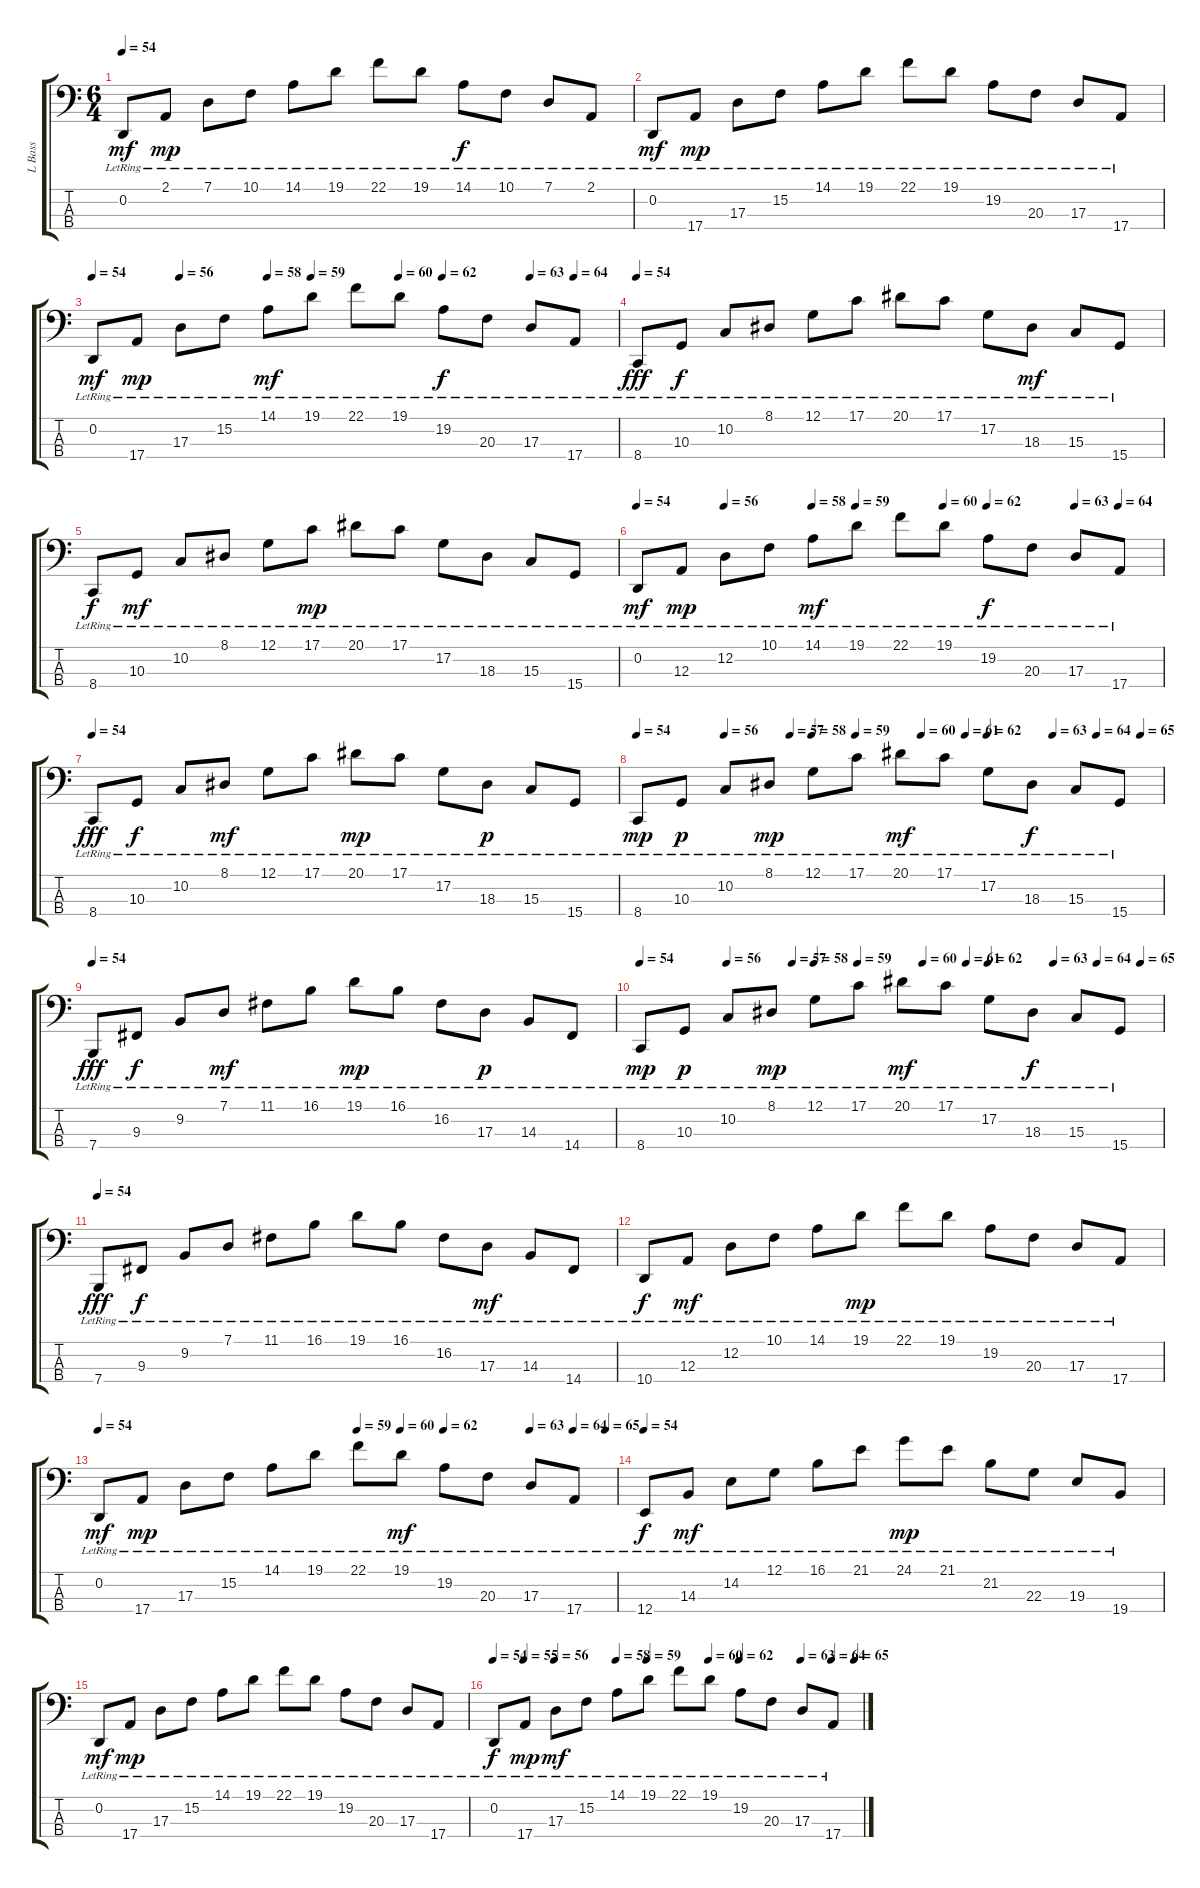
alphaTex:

\track ("L Bass" "L Bass") {instrument acousticgrandpiano}
\staff {score tabs}
\tuning (G2 D2 A1 E1) {hide}
\ts (6 4)
\tempo 54
\clef f4
\ks c
0.2{lr}.8{dy mf instrument acousticgrandpiano} 2.1{lr}.8{dy mp} 7.1{lr}.8 10.1{lr}.8 14.1{lr}.8 19.1{lr}.8 22.1{lr}.8 19.1{lr}.8 14.1{lr}.8{dy f} 10.1{lr}.8 7.1{lr}.8 2.1{lr}.8 |
0.2{lr}.8{dy mf} 17.4{lr}.8{dy mp} 17.3{lr}.8 15.2{lr}.8 14.1{lr}.8 19.1{lr}.8 22.1{lr}.8 19.1{lr}.8 19.2{lr}.8 20.3{lr}.8 17.3{lr}.8 17.4{lr}.8 |
\tempo 54
\tempo (56 0.16666666666666666)
\tempo (58 0.3333333333333333)
\tempo (59 0.4166666666666667)
\tempo (60 0.5833333333333334)
\tempo (62 0.6666666666666666)
\tempo (63 0.8333333333333334)
\tempo (64 0.9166666666666666)
0.2{lr}.8{dy mf} 17.4{lr}.8{dy mp} 17.3{lr}.8 15.2{lr}.8 14.1{lr}.8{dy mf} 19.1{lr}.8 22.1{lr}.8 19.1{lr}.8 19.2{lr}.8{dy f} 20.3{lr}.8 17.3{lr}.8 17.4{lr}.8 |
\tempo 54
8.4{lr}.8{dy fff} 10.3{lr}.8{dy f} 10.2{lr}.8 8.1{lr}.8 12.1{lr}.8 17.1{lr}.8 20.1{lr}.8 17.1{lr}.8 17.2{lr}.8 18.3{lr}.8{dy mf} 15.3{lr}.8 15.4{lr}.8 |
8.4{lr}.8{dy f} 10.3{lr}.8{dy mf} 10.2{lr}.8 8.1{lr}.8 12.1{lr}.8 17.1{lr}.8{dy mp} 20.1{lr}.8 17.1{lr}.8 17.2{lr}.8 18.3{lr}.8 15.3{lr}.8 15.4{lr}.8 |
\tempo 54
\tempo (56 0.16666666666666666)
\tempo (58 0.3333333333333333)
\tempo (59 0.4166666666666667)
\tempo (60 0.5833333333333334)
\tempo (62 0.6666666666666666)
\tempo (63 0.8333333333333334)
\tempo (64 0.9166666666666666)
0.2{lr}.8{dy mf} 12.3{lr}.8{dy mp} 12.2{lr}.8 10.1{lr}.8 14.1{lr}.8{dy mf} 19.1{lr}.8 22.1{lr}.8 19.1{lr}.8 19.2{lr}.8{dy f} 20.3{lr}.8 17.3{lr}.8 17.4{lr}.8 |
\tempo 54
8.4{lr}.8{dy fff} 10.3{lr}.8{dy f} 10.2{lr}.8 8.1{lr}.8{dy mf} 12.1{lr}.8 17.1{lr}.8 20.1{lr}.8{dy mp} 17.1{lr}.8 17.2{lr}.8 18.3{lr}.8{dy p} 15.3{lr}.8 15.4{lr}.8 |
\tempo 54
\tempo (56 0.16666666666666666)
\tempo (57 0.2916666666666667)
\tempo (58 0.3333333333333333)
\tempo (59 0.4166666666666667)
\tempo (60 0.5416666666666666)
\tempo (61 0.625)
\tempo (62 0.6666666666666666)
\tempo (63 0.7916666666666666)
\tempo (64 0.875)
\tempo (65 0.9583333333333334)
8.4{lr}.8{dy mp} 10.3{lr}.8{dy p} 10.2{lr}.8 8.1{lr}.8{dy mp} 12.1{lr}.8 17.1{lr}.8 20.1{lr}.8{dy mf} 17.1{lr}.8 17.2{lr}.8 18.3{lr}.8{dy f} 15.3{lr}.8 15.4{lr}.8 |
\tempo 54
7.4{lr}.8{dy fff} 9.3{lr}.8{dy f} 9.2{lr}.8 7.1{lr}.8{dy mf} 11.1{lr}.8 16.1{lr}.8 19.1{lr}.8{dy mp} 16.1{lr}.8 16.2{lr}.8 17.3{lr}.8{dy p} 14.3{lr}.8 14.4{lr}.8 |
\tempo 54
\tempo (56 0.16666666666666666)
\tempo (57 0.2916666666666667)
\tempo (58 0.3333333333333333)
\tempo (59 0.4166666666666667)
\tempo (60 0.5416666666666666)
\tempo (61 0.625)
\tempo (62 0.6666666666666666)
\tempo (63 0.7916666666666666)
\tempo (64 0.875)
\tempo (65 0.9583333333333334)
8.4{lr}.8{dy mp} 10.3{lr}.8{dy p} 10.2{lr}.8 8.1{lr}.8{dy mp} 12.1{lr}.8 17.1{lr}.8 20.1{lr}.8{dy mf} 17.1{lr}.8 17.2{lr}.8 18.3{lr}.8{dy f} 15.3{lr}.8 15.4{lr}.8 |
\tempo 54
7.4{lr}.8{dy fff} 9.3{lr}.8{dy f} 9.2{lr}.8 7.1{lr}.8 11.1{lr}.8 16.1{lr}.8 19.1{lr}.8 16.1{lr}.8 16.2{lr}.8 17.3{lr}.8{dy mf} 14.3{lr}.8 14.4{lr}.8 |
10.4{lr}.8{dy f} 12.3{lr}.8{dy mf} 12.2{lr}.8 10.1{lr}.8 14.1{lr}.8 19.1{lr}.8{dy mp} 22.1{lr}.8 19.1{lr}.8 19.2{lr}.8 20.3{lr}.8 17.3{lr}.8 17.4{lr}.8 |
\tempo 54
\tempo (59 0.5)
\tempo (60 0.5833333333333334)
\tempo (62 0.6666666666666666)
\tempo (63 0.8333333333333334)
\tempo (64 0.9166666666666666)
\tempo (65 0.9791666666666666)
0.2{lr}.8{dy mf} 17.4{lr}.8{dy mp} 17.3{lr}.8 15.2{lr}.8 14.1{lr}.8 19.1{lr}.8 22.1{lr}.8 19.1{lr}.8{dy mf} 19.2{lr}.8 20.3{lr}.8 17.3{lr}.8 17.4{lr}.8 |
\tempo 54
12.4{lr}.8{dy f} 14.3{lr}.8{dy mf} 14.2{lr}.8 12.1{lr}.8 16.1{lr}.8 21.1{lr}.8 24.1{lr}.8{dy mp} 21.1{lr}.8 21.2{lr}.8 22.3{lr}.8 19.3{lr}.8 19.4{lr}.8 |
0.2{lr}.8{dy mf} 17.4{lr}.8{dy mp} 17.3{lr}.8 15.2{lr}.8 14.1{lr}.8 19.1{lr}.8 22.1{lr}.8 19.1{lr}.8 19.2{lr}.8 20.3{lr}.8 17.3{lr}.8 17.4{lr}.8 |
\tempo 54
\tempo (55 0.08333333333333333)
\tempo (56 0.16666666666666666)
\tempo (58 0.3333333333333333)
\tempo (59 0.4166666666666667)
\tempo (60 0.5833333333333334)
\tempo (62 0.6666666666666666)
\tempo (63 0.8333333333333334)
\tempo (64 0.9166666666666666)
\tempo (65 0.9791666666666666)
0.2{lr}.8{dy f} 17.4{lr}.8{dy mp} 17.3{lr}.8{dy mf} 15.2{lr}.8 14.1{lr}.8 19.1{lr}.8 22.1{lr}.8 19.1{lr}.8 19.2{lr}.8 20.3{lr}.8 17.3{lr}.8 17.4{lr}.8
